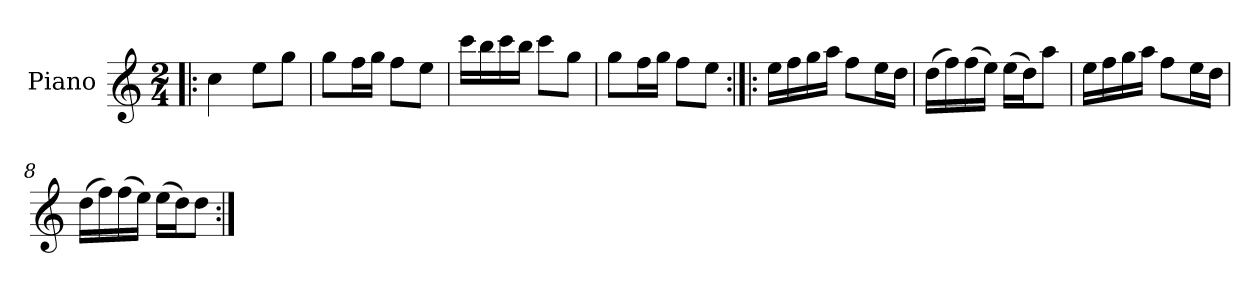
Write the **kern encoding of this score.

**kern
*part1
*staff1
*I"Piano
*I'Pno.
*clefG2
*k[]
*M2/4
=1!|:
4cc\
8ee\L
8gg\J
=2
8gg\L
16ff\L
16gg\JJ
8ff\L
8ee\J
=3
16ccc\LL
16bb\
16ccc\
16bb\JJ
8ccc\L
8gg\J
=4
8gg\L
16ff\L
16gg\JJ
8ff\L
8ee\J
=5:|!|:
16ee\LL
16ff\
16gg\
16aa\JJ
8ff\L
16ee\L
16dd\JJ
!!LO:LB:g=z
=6
(>16dd\LL
16ff\)
(>16ff\
16ee\JJ)
(>16ee\LL
16dd\J)
8aa\J
=7
16ee\LL
16ff\
16gg\
16aa\JJ
8ff\L
16ee\L
16dd\JJ
=8
(>16dd\LL
16ff\)
(>16ff\
16ee\JJ)
(>16ee\LL
16dd\J)
8dd\J
=:|!
*-
